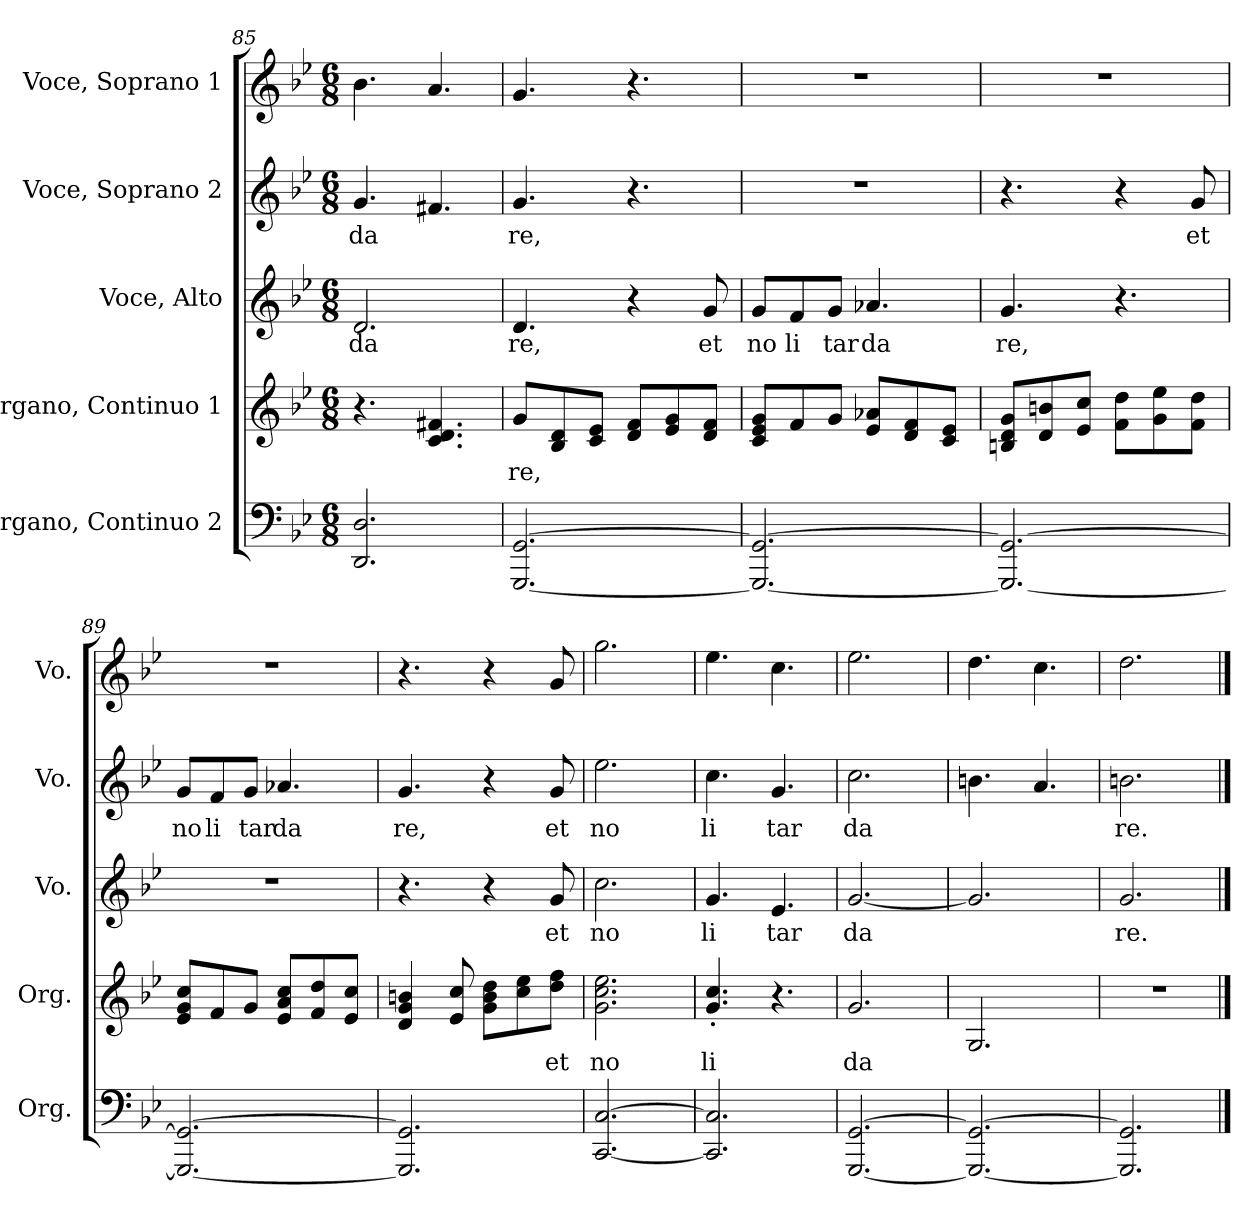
**kern	**kern	**text	**kern	**text	**kern	**text	**kern
*part5	*part4	*part4	*part3	*part3	*part2	*part2	*part1
*staff5	*staff4	*staff4	*staff3	*staff3	*staff2	*staff2	*staff1
*I"Organo, Continuo 2	*I"Organo, Continuo 1	*	*I"Voce, Alto	*	*I"Voce, Soprano 2	*	*I"Voce, Soprano 1
*I'Org.	*I'Org.	*	*I'Vo.	*	*I'Vo.	*	*I'Vo.
*clefF4	*clefG2	*	*clefG2	*	*clefG2	*	*clefG2
*k[b-e-]	*k[b-e-]	*	*k[b-e-]	*	*k[b-e-]	*	*k[b-e-]
*M6/8	*M6/8	*	*M6/8	*	*M6/8	*	*M6/8
=85	=85	=85	=85	=85	=85	=85	=85
!	!	!	!	!LO:LY:b	!	!LO:LY:b	!
2.DD/ 2.D/	4.r	.	2.d/	da	4.g/	da	4.b-\
.	4.c/ 4.d/ 4.f#X/	.	.	.	4.f#X/	.	4.a/
=86	=86	=86	=86	=86	=86	=86	=86
!	!	!LO:LY:b	!	!LO:LY:b	!	!LO:LY:b	!
[2.GGG/ [2.GG/	8g/L	re,	4.d/	re,	4.g/	re,	4.g/
.	8B-/ 8d/	.	.	.	.	.	.
.	8c/ 8e-/J	.	.	.	.	.	.
.	8d/ 8f/L	.	4r	.	4.r	.	4.r
.	8e-/ 8g/	.	.	.	.	.	.
!	!	!	!	!LO:LY:b	!	!	!
.	8d/ 8f/J	.	8g/	et	.	.	.
=87	=87	=87	=87	=87	=87	=87	=87
!	!	!	!	!LO:LY:b	!	!	!
2.GGG/_ 2.GG/_	8c/ 8e-/ 8g/L	.	8g/L	no	2.r	.	2.r
!	!	!	!	!LO:LY:b	!	!	!
.	8f/	.	8f/	li	.	.	.
!	!	!	!	!LO:LY:b	!	!	!
.	8g/J	.	8g/J	tar	.	.	.
!	!	!	!	!LO:LY:b	!	!	!
.	8e-/ 8a-X/L	.	4.a-X/	da	.	.	.
.	8d/ 8f/	.	.	.	.	.	.
.	8c/ 8e-/J	.	.	.	.	.	.
=88	=88	=88	=88	=88	=88	=88	=88
!	!	!	!	!LO:LY:b	!	!	!
2.GGG/_ 2.GG/_	8Bn/ 8d/ 8g/L	.	4.g/	re,	4.r	.	2.r
.	8d/ 8bn/	.	.	.	.	.	.
.	8e-/ 8cc/J	.	.	.	.	.	.
.	8f\ 8dd\L	.	4.r	.	4r	.	.
.	8g\ 8ee-\	.	.	.	.	.	.
!	!	!	!	!	!	!LO:LY:b	!
.	8f\ 8dd\J	.	.	.	8g/	et	.
!!LO:LB:g=z
=89	=89	=89	=89	=89	=89	=89	=89
!	!	!	!	!	!	!LO:LY:b	!
2.GGG/_ 2.GG/_	8e-/ 8g/ 8cc/L	.	2.r	.	8g/L	no	2.r
!	!	!	!	!	!	!LO:LY:b	!
.	8f/	.	.	.	8f/	li	.
!	!	!	!	!	!	!LO:LY:b	!
.	8g/J	.	.	.	8g/J	tar	.
!	!	!	!	!	!	!LO:LY:b	!
.	8e-/ 8a/ 8cc/L	.	.	.	4.a-X/	da	.
.	8f/ 8dd/	.	.	.	.	.	.
.	8e-/ 8cc/J	.	.	.	.	.	.
=90	=90	=90	=90	=90	=90	=90	=90
!	!	!	!	!	!	!LO:LY:b	!
2.GGG/] 2.GG/]	4d/ 4g/ 4bn/	.	4.r	.	4.g/	re,	4.r
.	8e-/ 8cc/	.	.	.	.	.	.
.	8g\ 8b\ 8dd\L	.	4r	.	4r	.	4r
.	8cc\ 8ee-\	.	.	.	.	.	.
!	!	!LO:LY:b	!	!LO:LY:b	!	!LO:LY:b	!
.	8dd\ 8ff\J	et	8g/	et	8g/	et	8g/
=91	=91	=91	=91	=91	=91	=91	=91
!	!	!LO:LY:b	!	!LO:LY:b	!	!LO:LY:b	!
[2.CC/ [2.C/	2.g\ 2.cc\ 2.ee-\	no	2.cc\	no	2.ee-\	no	2.gg\
=92	=92	=92	=92	=92	=92	=92	=92
!	!	!LO:LY:b	!	!LO:LY:b	!	!LO:LY:b	!
2.CC/] 2.C/]	4.g/' 4.cc/'	li	4.g/	li	4.cc\	li	4.ee-\
!	!	!	!	!LO:LY:b	!	!LO:LY:b	!
.	4.r	.	4.e-/	tar	4.g/	tar	4.cc\
=93	=93	=93	=93	=93	=93	=93	=93
!	!	!LO:LY:b	!	!LO:LY:b	!	!LO:LY:b	!
[2.GGG/ [2.GG/	2.g/	da	[2.g/	da	2.cc\	da	2.ee-\
=94	=94	=94	=94	=94	=94	=94	=94
2.GGG/_ 2.GG/_	2.G/	.	2.g/]	.	4.bn\	.	4.dd\
.	.	.	.	.	4.a/	.	4.cc\
=95	=95	=95	=95	=95	=95	=95	=95
!	!	!	!	!LO:LY:b	!	!LO:LY:b	!
2.GGG/] 2.GG/]	2.r	.	2.g/	re.	2.bn\	re.	2.dd\
==	==	==	==	==	==	==	==
*-	*-	*-	*-	*-	*-	*-	*-
